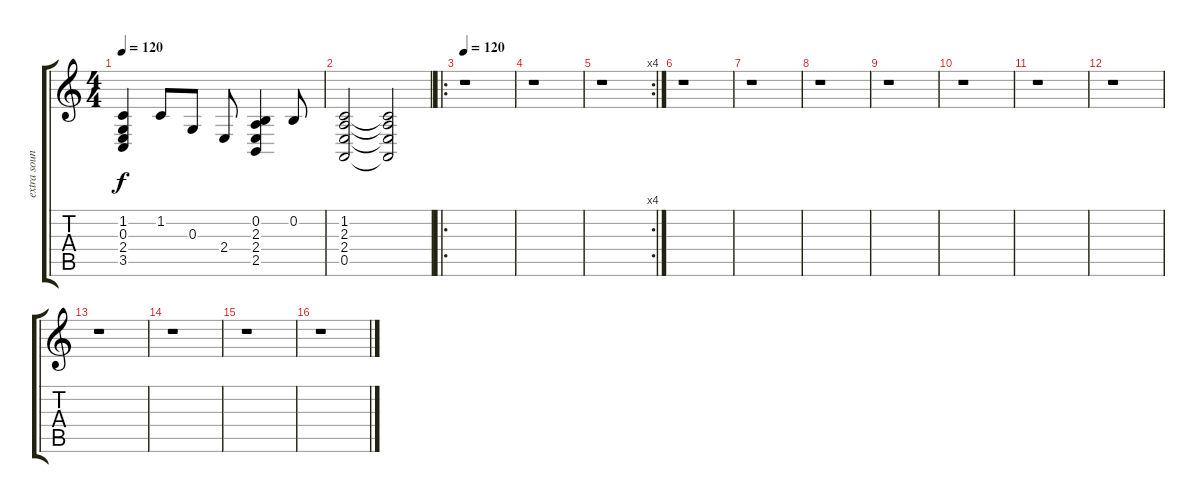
\track ("extra sound" "extra soun") {instrument electricgrandpiano}
\staff {score tabs}
\tuning (E4 B3 G3 D3 A2 E2) {hide}
\ts (4 4)
\tempo 120
\tempo 100
\tempo 120
\clef g2
\ks c
(1.2 0.3 2.4 3.5).4{dy f instrument electricgrandpiano} 1.2.8 0.3.8 2.4.8 (0.2 2.3 2.4 2.5).4 0.2.8 |
(1.2 2.3 2.4 0.5).2 (1.2{t} 2.3{t} 2.4{t} 0.5{t}).2 |
\ro
\tempo 120
r.1 |
r.1 |
\rc 4
r.1 |
r.1 |
r.1 |
r.1 |
r.1 |
r.1 |
r.1 |
r.1 |
r.1 |
r.1 |
r.1 |
r.1
